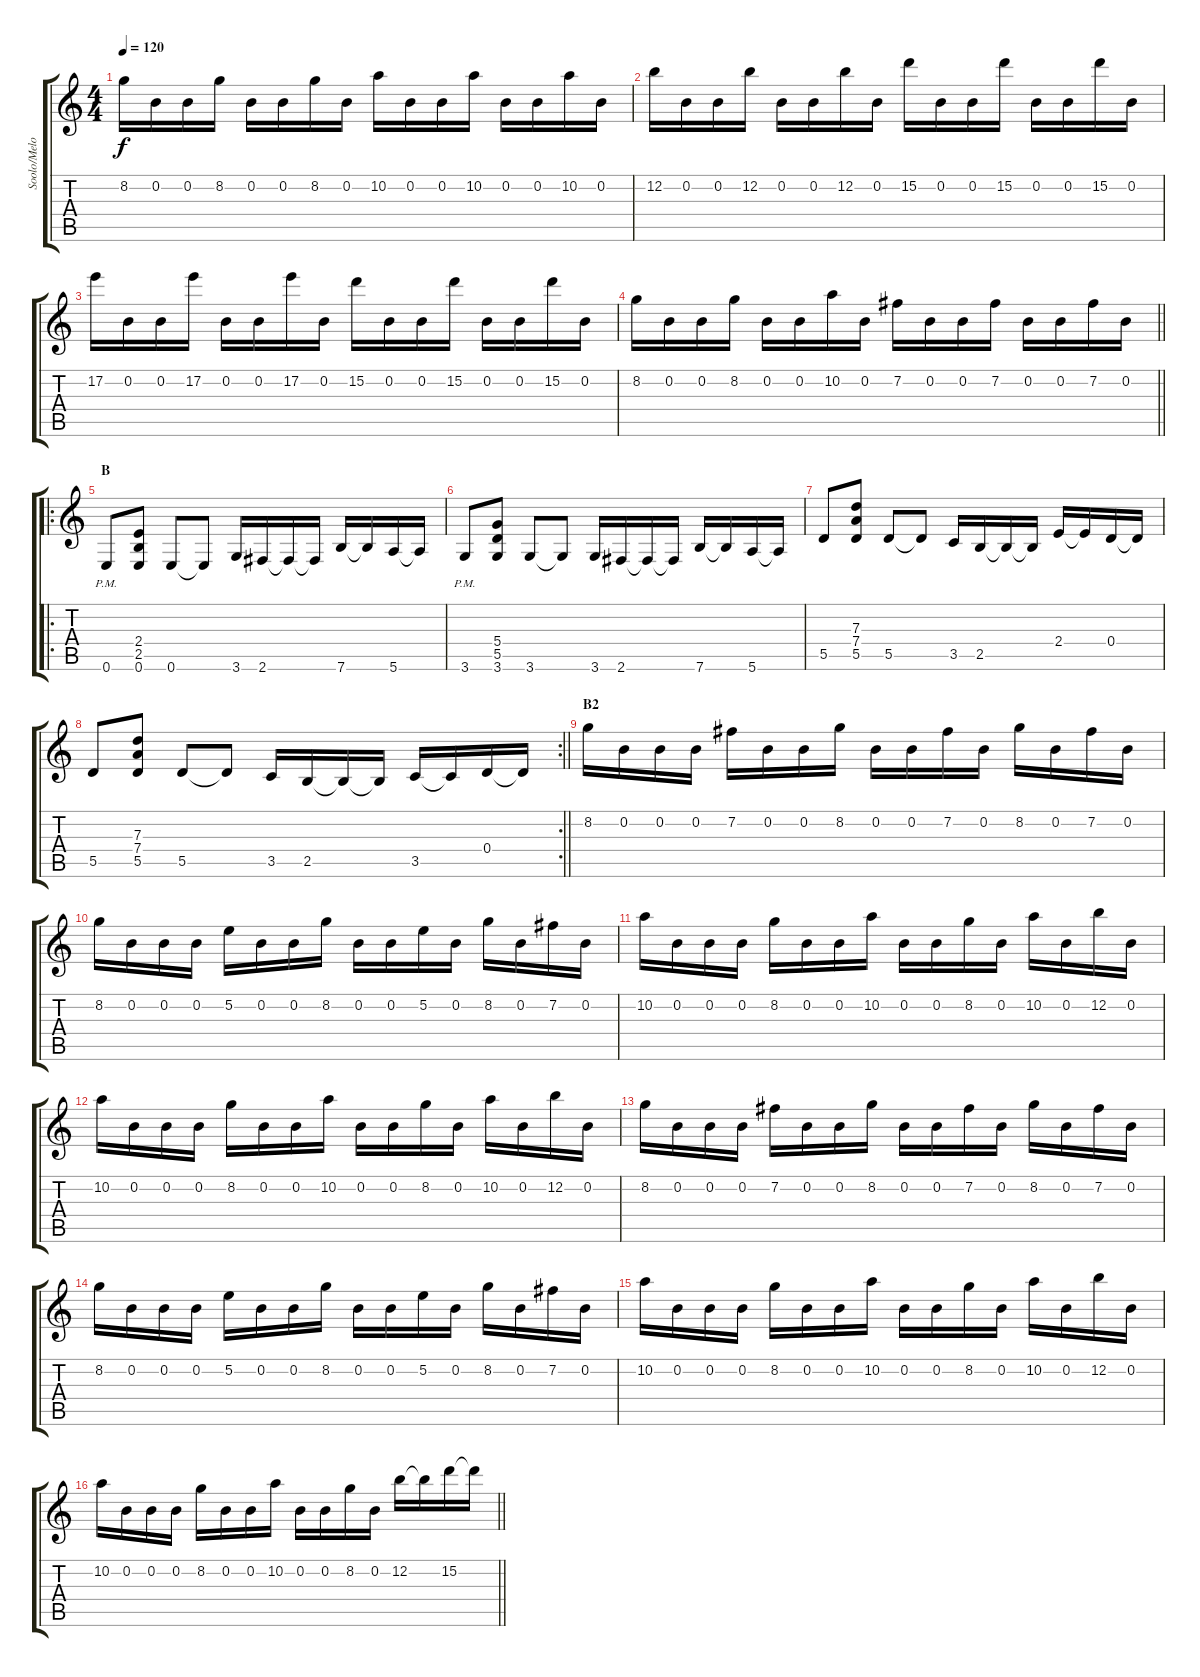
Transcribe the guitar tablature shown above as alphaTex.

\track ("Soolo/Melodia Särö" "Soolo/Melo") {instrument distortionguitar}
\staff {score tabs}
\tuning (E4 B3 G3 D3 A2 E2) {hide}
\ts (4 4)
\tempo 120
\clef g2
\ks c
8.2.16{dy f} 0.2.16 0.2.16 8.2.16 0.2.16 0.2.16 8.2.16 0.2.16 10.2.16 0.2.16 0.2.16 10.2.16 0.2.16 0.2.16 10.2.16 0.2.16 |
12.2.16 0.2.16 0.2.16 12.2.16 0.2.16 0.2.16 12.2.16 0.2.16 15.2.16 0.2.16 0.2.16 15.2.16 0.2.16 0.2.16 15.2.16 0.2.16 |
17.2.16 0.2.16 0.2.16 17.2.16 0.2.16 0.2.16 17.2.16 0.2.16 15.2.16 0.2.16 0.2.16 15.2.16 0.2.16 0.2.16 15.2.16 0.2.16 |
\barLineRight lightlight
8.2.16 0.2.16 0.2.16 8.2.16 0.2.16 0.2.16 10.2.16 0.2.16 7.2.16 0.2.16 0.2.16 7.2.16 0.2.16 0.2.16 7.2.16 0.2.16 |
\ro
\section ("" "B")
0.6{pm}.8 (2.4 2.5 0.6).8 0.6.8 0.6{t}.8 3.6.16 2.6.16 2.6{t}.16 2.6{t}.16 7.6.16 7.6{t}.16 5.6.16 5.6{t}.16 |
3.6{pm}.8 (5.4 5.5 3.6).8 3.6.8 3.6{t}.8 3.6.16 2.6.16 2.6{t}.16 2.6{t}.16 7.6.16 7.6{t}.16 5.6.16 5.6{t}.16 |
5.5.8 (7.3 7.4 5.5).8 5.5.8 5.5{t}.8 3.5.16 2.5.16 2.5{t}.16 2.5{t}.16 2.4.16 2.4{t}.16 0.4.16 0.4{t}.16 |
\rc 2
\barLineRight lightlight
5.5.8 (7.3 7.4 5.5).8 5.5.8 5.5{t}.8 3.5.16 2.5.16 2.5{t}.16 2.5{t}.16 3.5.16 3.5{t}.16 0.4.16 0.4{t}.16 |
\section ("" "B2")
8.2.16 0.2.16 0.2.16 0.2.16 7.2.16 0.2.16 0.2.16 8.2.16 0.2.16 0.2.16 7.2.16 0.2.16 8.2.16 0.2.16 7.2.16 0.2.16 |
8.2.16 0.2.16 0.2.16 0.2.16 5.2.16 0.2.16 0.2.16 8.2.16 0.2.16 0.2.16 5.2.16 0.2.16 8.2.16 0.2.16 7.2.16 0.2.16 |
10.2.16 0.2.16 0.2.16 0.2.16 8.2.16 0.2.16 0.2.16 10.2.16 0.2.16 0.2.16 8.2.16 0.2.16 10.2.16 0.2.16 12.2.16 0.2.16 |
10.2.16 0.2.16 0.2.16 0.2.16 8.2.16 0.2.16 0.2.16 10.2.16 0.2.16 0.2.16 8.2.16 0.2.16 10.2.16 0.2.16 12.2.16 0.2.16 |
8.2.16 0.2.16 0.2.16 0.2.16 7.2.16 0.2.16 0.2.16 8.2.16 0.2.16 0.2.16 7.2.16 0.2.16 8.2.16 0.2.16 7.2.16 0.2.16 |
8.2.16 0.2.16 0.2.16 0.2.16 5.2.16 0.2.16 0.2.16 8.2.16 0.2.16 0.2.16 5.2.16 0.2.16 8.2.16 0.2.16 7.2.16 0.2.16 |
10.2.16 0.2.16 0.2.16 0.2.16 8.2.16 0.2.16 0.2.16 10.2.16 0.2.16 0.2.16 8.2.16 0.2.16 10.2.16 0.2.16 12.2.16 0.2.16 |
\barLineRight lightlight
10.2.16 0.2.16 0.2.16 0.2.16 8.2.16 0.2.16 0.2.16 10.2.16 0.2.16 0.2.16 8.2.16 0.2.16 12.2.16 12.2{t}.16 15.2.16 15.2{t}.16
